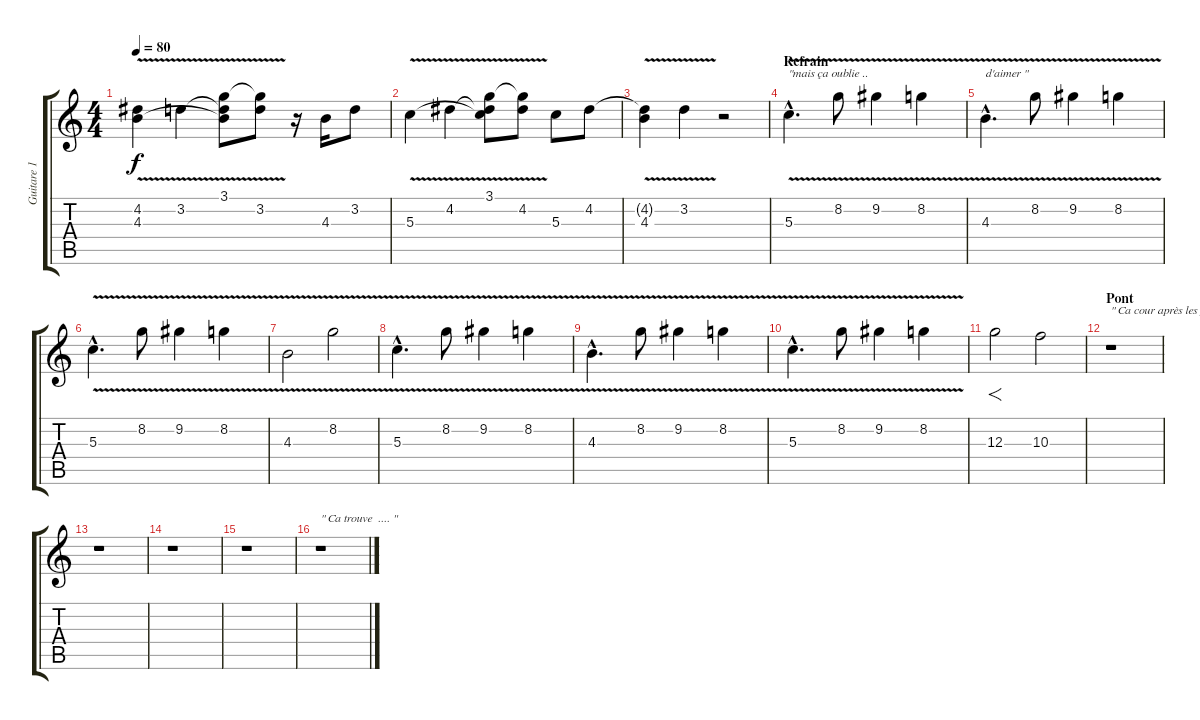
\track ("Guitare 1 clean (Chorus/reverb)" "Guitare 1 ") {instrument electricguitarclean}
\staff {score tabs}
\tuning (E4 B3 G3 D3 A2 E2) {hide}
\ts (4 4)
\tempo 80
\clef g2
\ks c
(4.2{t} 4.3{v}).4{dy f} 3.2{v}.4 (3.1{v} 3.2{t} 4.3{t}).8 (3.1{t} 3.2{v}).8 r.16 4.3.16 3.2.8 |
5.3{v}.4 4.2{v}.4 (3.1{v} 4.2{t} 5.3{t}).8 (3.1{t} 4.2{v}).8 5.3.8 4.2.8 |
(4.2{t} 4.3{v}).4 3.2{v}.4 r.2 |
\section ("" "Refrain")
5.3{v hac}.4{d txt "\"mais ça oublie .."} 8.2{v}.8 9.2{v}.4 8.2{v}.4 |
4.3{v hac}.4{d txt "d'aimer \""} 8.2{v}.8 9.2{v}.4 8.2{v}.4 |
5.3{v hac}.4{d} 8.2{v}.8 9.2{v}.4 8.2{v}.4 |
4.3{v}.2 8.2{v}.2 |
5.3{v hac}.4{d} 8.2{v}.8 9.2{v}.4 8.2{v}.4 |
4.3{v hac}.4{d} 8.2{v}.8 9.2{v}.4 8.2{v}.4 |
5.3{v hac}.4{d} 8.2{v}.8 9.2{v}.4 8.2{v}.4 |
12.3.2{f instrument distortionguitar} 10.3.2 |
\section ("" "Pont")
r.1{txt "\" Ca cour après les filles ...\""} |
r.1 |
r.1 |
r.1 |
r.1{txt "\" Ca trouve  .... \""}
